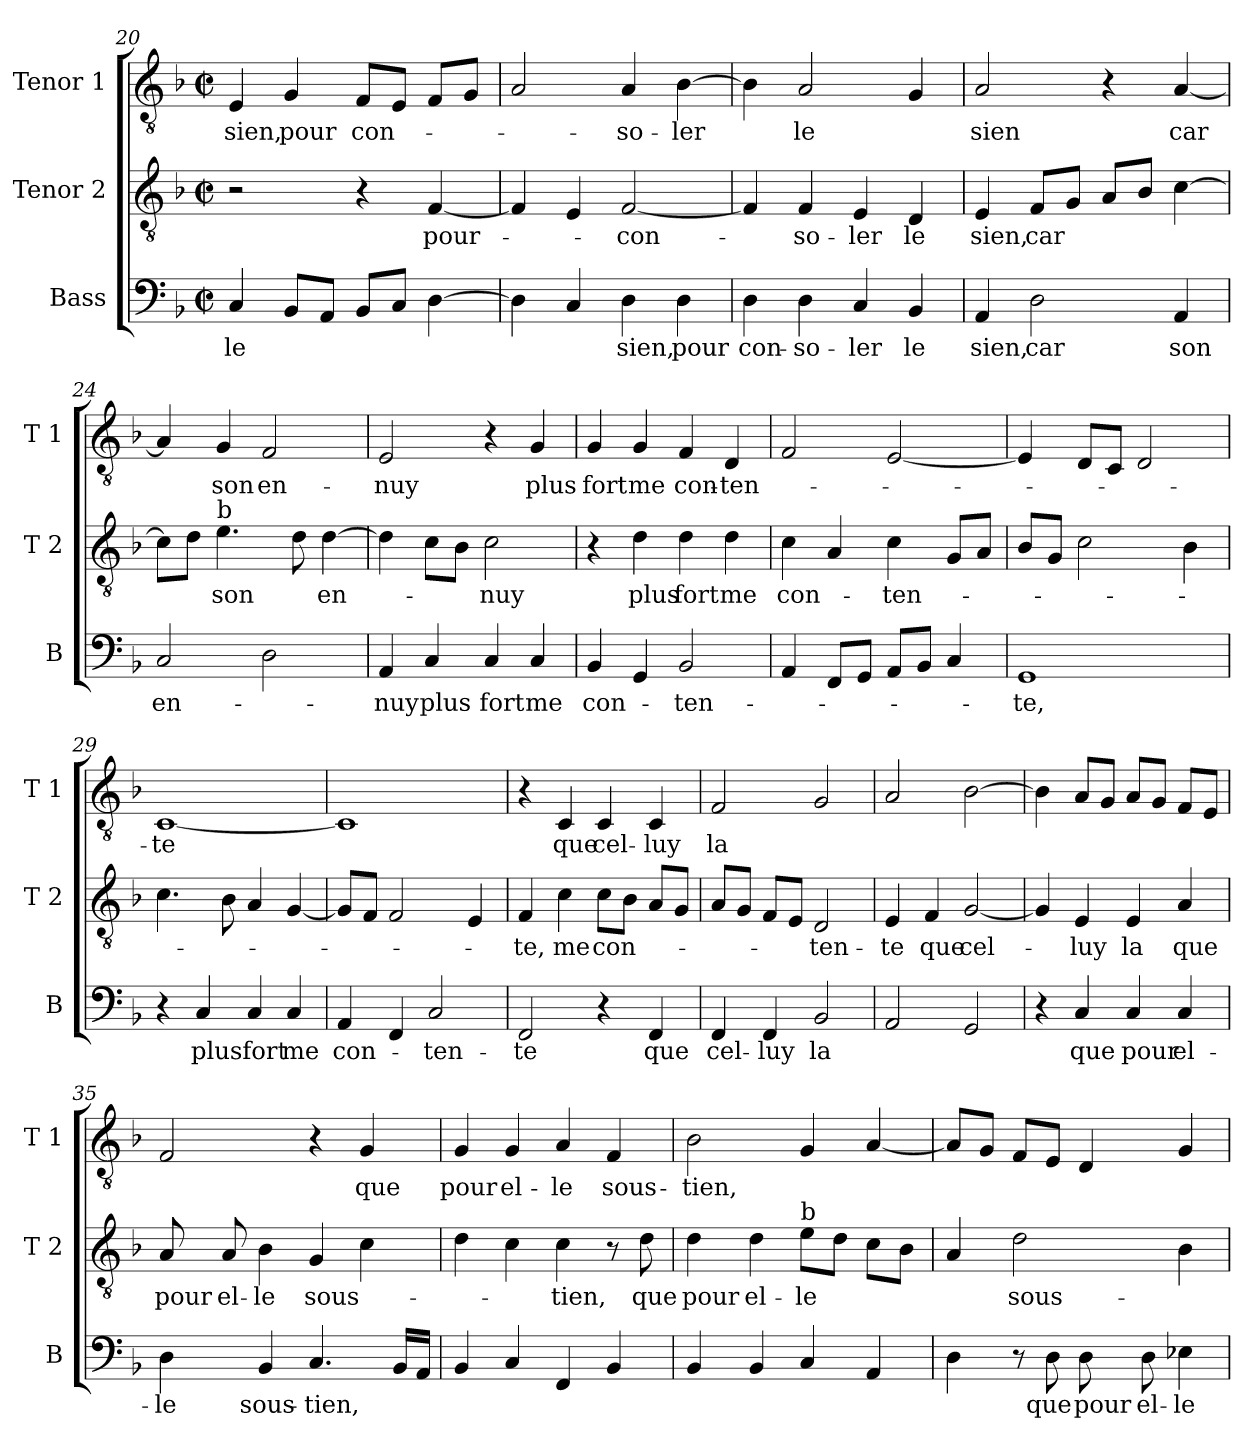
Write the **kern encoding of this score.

**kern	**text	**kern	**text	**kern	**text
*part3	*part3	*part2	*part2	*part1	*part1
*staff3	*staff3	*staff2	*staff2	*staff1	*staff1
*I"Bass	*	*I"Tenor 2	*	*I"Tenor 1	*
*I'B	*	*I'T 2	*	*I'T 1	*
*clefF4	*	*clefGv2	*	*clefGv2	*
*k[b-]	*	*k[b-]	*	*k[b-]	*
*F:	*	*F:	*	*F:	*
*M2/2	*	*M2/2	*	*M2/2	*
*met(c|)	*	*met(c|)	*	*met(c|)	*
=20	=20	=20	=20	=20	=20
!	!LO:LY:b	!	!	!	!LO:LY:b
4C/	le	2r	.	4E/	sien,
!	!	!	!	!	!LO:LY:b
8BB-/L	.	.	.	4G/	pour
8AA/J	.	.	.	.	.
!	!	!	!	!	!LO:LY:b
8BB-/L	.	4r	.	8F/L	con-
8C/J	.	.	.	8E/J	.
!	!	!	!LO:LY:b	!	!
[4D\	.	[4F/	pour-	8F/L	.
.	.	.	.	8G/J	.
!!LO:LB:g=z
=21	=21	=21	=21	=21	=21
4D\]	.	4F/]	.	2A/	.
4C/	.	4E/	.	.	.
!	!LO:LY:b	!	!LO:LY:b	!	!LO:LY:b
4D\	sien,	[2F/	-con-	4A/	-so-
!	!LO:LY:b	!	!	!	!LO:LY:b
4D\	pour	.	.	[4B-\	-ler
=22	=22	=22	=22	=22	=22
!	!LO:LY:b	!	!	!	!
4D\	con-	4F/]	.	4B-\]	.
!	!LO:LY:b	!	!LO:LY:b	!	!LO:LY:b
4D\	-so-	4F/	-so-	2A/	le
!	!LO:LY:b	!	!LO:LY:b	!	!
4C/	-ler	4E/	-ler	.	.
!	!LO:LY:b	!	!LO:LY:b	!	!
4BB-/	le	4D/	le	4G/	.
=23	=23	=23	=23	=23	=23
!	!LO:LY:b	!	!LO:LY:b	!	!LO:LY:b
4AA/	sien,	4E/	sien,	2A/	sien
!	!LO:LY:b	!	!LO:LY:b	!	!
2D\	car	8F/L	car	.	.
.	.	8G/J	.	.	.
.	.	8A/L	.	4r	.
.	.	8B-/J	.	.	.
!	!LO:LY:b	!	!	!	!LO:LY:b
4AA/	son	[4c\	.	[4A/	car
=24	=24	=24	=24	=24	=24
!	!LO:LY:b	!	!	!	!
2C/	en-	8c\L]	.	4A/]	.
.	.	8d\J	.	.	.
!	!	!LO:TX:a:t=b	!	!	!
!	!	!	!LO:LY:b	!	!LO:LY:b
.	.	4.e\	son	4G/	son
!	!	!	!	!	!LO:LY:b
2D\	.	.	.	2F/	en-
.	.	8d\	.	.	.
!	!	!	!LO:LY:b	!	!
.	.	[4d\	en-	.	.
=25	=25	=25	=25	=25	=25
!	!LO:LY:b	!	!	!	!LO:LY:b
4AA/	-nuy	4d\]	.	2E/	-nuy
!	!LO:LY:b	!	!	!	!
4C/	plus	8c\L	.	.	.
.	.	8B-\J	.	.	.
!	!LO:LY:b	!	!LO:LY:b	!	!
4C/	fort	2c\	-nuy	4r	.
!	!LO:LY:b	!	!	!	!LO:LY:b
4C/	me	.	.	4G/	plus
!!LO:LB:g=z
=26	=26	=26	=26	=26	=26
!	!LO:LY:b	!	!	!	!LO:LY:b
4BB-/	con-	4r	.	4G/	fort
!	!	!	!LO:LY:b	!	!LO:LY:b
4GG/	.	4d\	plus	4G/	me
!	!LO:LY:b	!	!LO:LY:b	!	!LO:LY:b
2BB-/	-ten-	4d\	fort	4F/	con-
!	!	!	!LO:LY:b	!	!LO:LY:b
.	.	4d\	me	4D/	-ten-
=27	=27	=27	=27	=27	=27
!	!	!	!LO:LY:b	!	!
4AA/	.	4c\	con-	2F/	.
8FF/L	.	4A/	.	.	.
8GG/J	.	.	.	.	.
!	!	!	!LO:LY:b	!	!
8AA/L	.	4c\	-ten-	[2E/	.
8BB-/J	.	.	.	.	.
4C/	.	8G/L	.	.	.
.	.	8A/J	.	.	.
=28	=28	=28	=28	=28	=28
!	!LO:LY:b	!	!	!	!
1GG	-te,	8B-/L	.	4E/]	.
.	.	8G/J	.	.	.
.	.	2c\	.	8D/L	.
.	.	.	.	8C/J	.
.	.	.	.	2D/	.
.	.	4B-\	.	.	.
=29	=29	=29	=29	=29	=29
!	!	!	!	!	!LO:LY:b
4r	.	4.c\	.	[1C	-te
!	!LO:LY:b	!	!	!	!
4C/	plus	.	.	.	.
.	.	8B-\	.	.	.
!	!LO:LY:b	!	!	!	!
4C/	fort	4A/	.	.	.
!	!LO:LY:b	!	!	!	!
4C/	me	[4G/	.	.	.
=30	=30	=30	=30	=30	=30
!	!LO:LY:b	!	!	!	!
4AA/	con-	8G/L]	.	1C]	.
.	.	8F/J	.	.	.
4FF/	.	2F/	.	.	.
!	!LO:LY:b	!	!	!	!
2C/	-ten-	.	.	.	.
.	.	4E/	.	.	.
!!LO:LB:g=z
=31	=31	=31	=31	=31	=31
!	!LO:LY:b	!	!LO:LY:b	!	!
2FF/	-te	4F/	-te,	4r	.
!	!	!	!LO:LY:b	!	!LO:LY:b
.	.	4c\	me	4C/	que
!	!	!	!LO:LY:b	!	!LO:LY:b
4r	.	8c\L	con-	4C/	cel-
.	.	8B-\J	.	.	.
!	!LO:LY:b	!	!	!	!LO:LY:b
4FF/	que	8A/L	.	4C/	-luy
.	.	8G/J	.	.	.
=32	=32	=32	=32	=32	=32
!	!LO:LY:b	!	!	!	!LO:LY:b
4FF/	cel-	8A/L	.	2F/	la
.	.	8G/J	.	.	.
!	!LO:LY:b	!	!	!	!
4FF/	-luy	8F/L	.	.	.
.	.	8E/J	.	.	.
!	!LO:LY:b	!	!LO:LY:b	!	!
2BB-/	la	2D/	-ten-	2G/	.
=33	=33	=33	=33	=33	=33
!	!	!	!LO:LY:b	!	!
2AA/	.	4E/	-te	2A/	.
!	!	!	!LO:LY:b	!	!
.	.	4F/	que	.	.
!	!	!	!LO:LY:b	!	!
2GG/	.	[2G/	cel-	[2B-\	.
=34	=34	=34	=34	=34	=34
4r	.	4G/]	.	4B-\]	.
!	!LO:LY:b	!	!LO:LY:b	!	!
4C/	que	4E/	-luy	8A/L	.
.	.	.	.	8G/J	.
!	!LO:LY:b	!	!LO:LY:b	!	!
4C/	pour	4E/	la	8A/L	.
.	.	.	.	8G/J	.
!	!LO:LY:b	!	!LO:LY:b	!	!
4C/	el-	4A/	que	8F/L	.
.	.	.	.	8E/J	.
=35	=35	=35	=35	=35	=35
!	!LO:LY:b	!	!LO:LY:b	!	!
4D\	-le	8A/	pour	2F/	.
!	!	!	!LO:LY:b	!	!
.	.	8A/	el-	.	.
!	!LO:LY:b	!	!LO:LY:b	!	!
4BB-/	sous-	4B-\	-le	.	.
!	!LO:LY:b	!	!LO:LY:b	!	!
4.C/	-tien,	4G/	sous-	4r	.
!	!	!	!	!	!LO:LY:b
.	.	4c\	.	4G/	que
16BB-/LL	.	.	.	.	.
16AA/JJ	.	.	.	.	.
!!LO:PB:g=z
=36	=36	=36	=36	=36	=36
!	!	!	!	!	!LO:LY:b
4BB-/	.	4d\	.	4G/	pour
!	!	!	!	!	!LO:LY:b
4C/	.	4c\	.	4G/	el-
!	!	!	!LO:LY:b	!	!LO:LY:b
4FF/	.	4c\	-tien,	4A/	-le
!	!	!	!	!	!LO:LY:b
4BB-/	.	8r	.	4F/	sous-
!	!	!	!LO:LY:b	!	!
.	.	8d\	que	.	.
=37	=37	=37	=37	=37	=37
!	!	!	!LO:LY:b	!	!LO:LY:b
4BB-/	.	4d\	pour	2B-\	-tien,
!	!	!	!LO:LY:b	!	!
4BB-/	.	4d\	el-	.	.
!	!	!LO:TX:a:t=b	!	!	!
!	!	!	!LO:LY:b	!	!
4C/	.	8e\L	-le	4G/	.
.	.	8d\J	.	.	.
4AA/	.	8c\L	.	[4A/	.
.	.	8B-\J	.	.	.
=38	=38	=38	=38	=38	=38
4D\	.	4A/	.	8A/L]	.
.	.	.	.	8G/J	.
!	!	!	!LO:LY:b	!	!
8r	.	2d\	sous-	8F/L	.
!	!LO:LY:b	!	!	!	!
8D\	que	.	.	8E/J	.
!	!LO:LY:b	!	!	!	!
8D\	pour	.	.	4D/	.
!	!LO:LY:b	!	!	!	!
8D\	el-	.	.	.	.
!	!LO:LY:b	!	!	!	!
4E-X\	-le	4B-\	.	4G/	.
=	=	=	=	=	=
*-	*-	*-	*-	*-	*-
